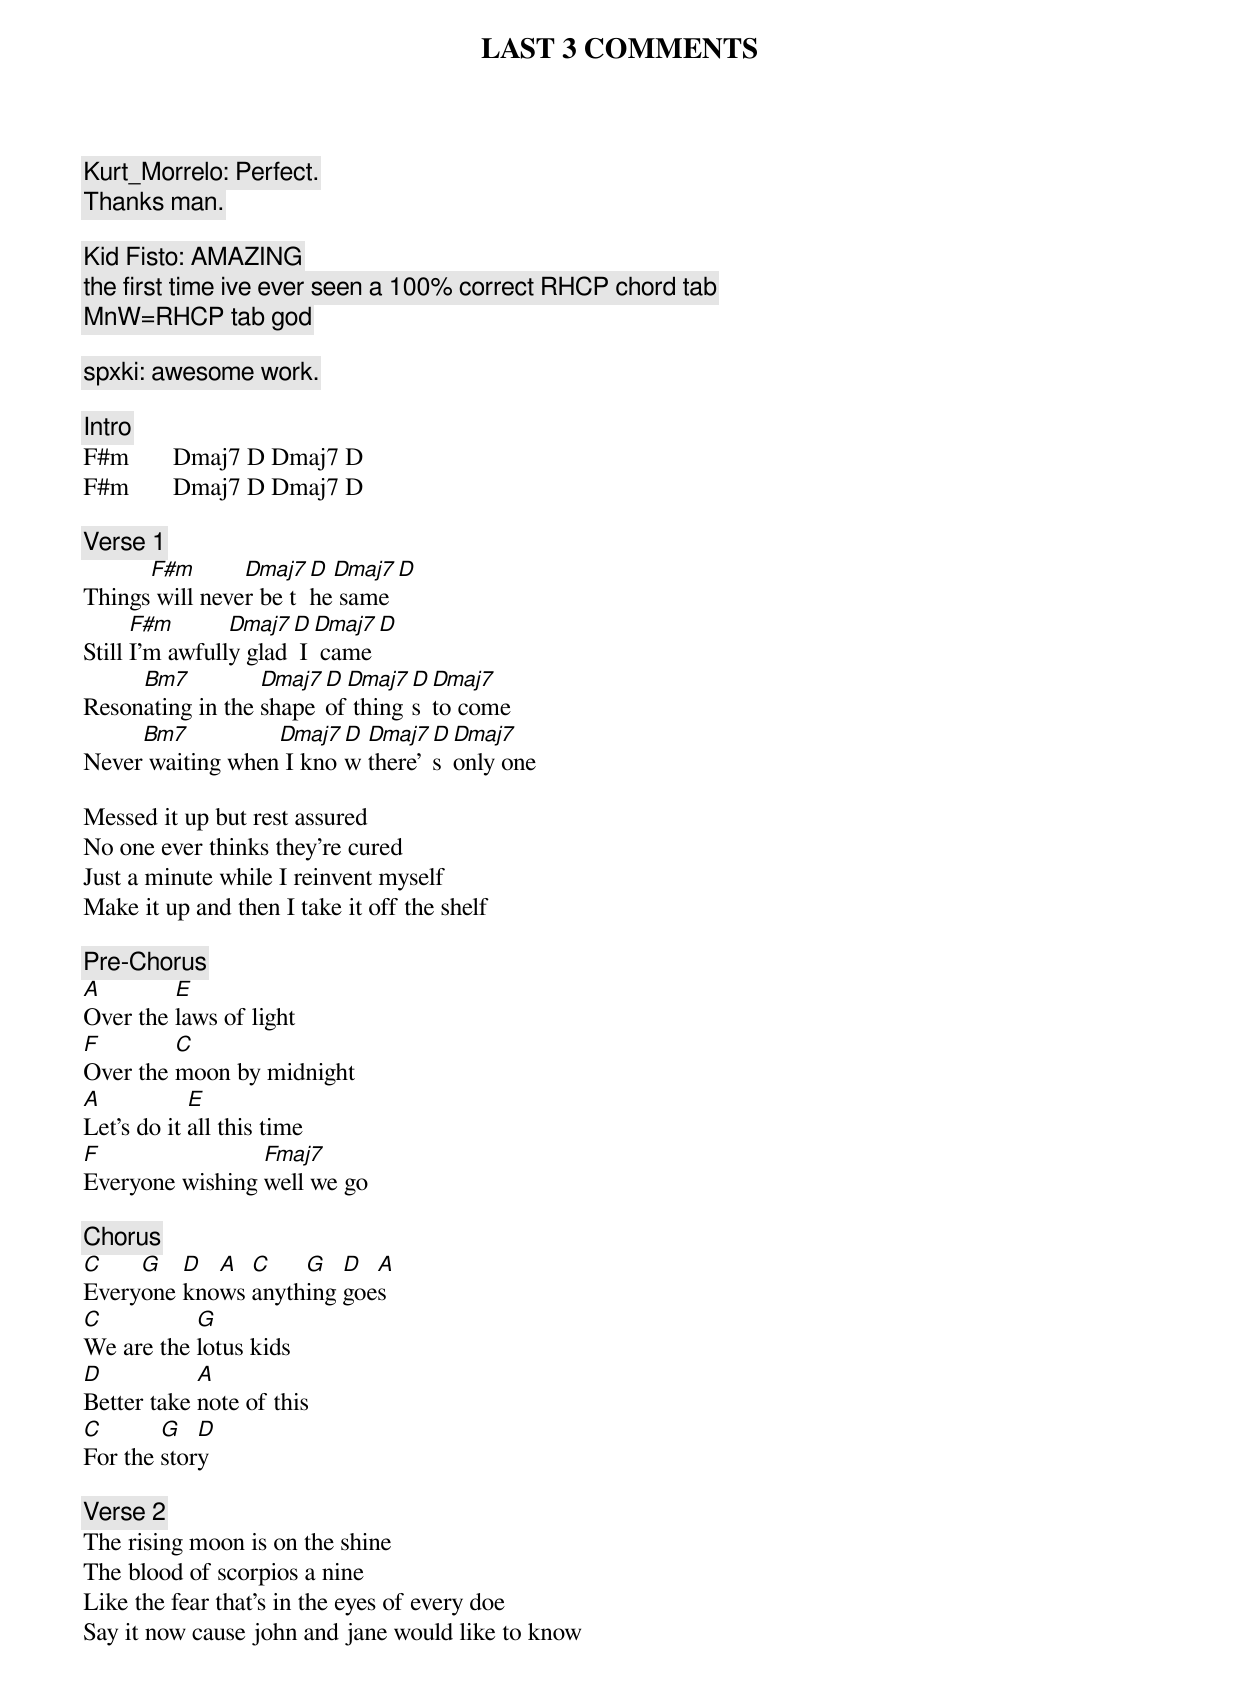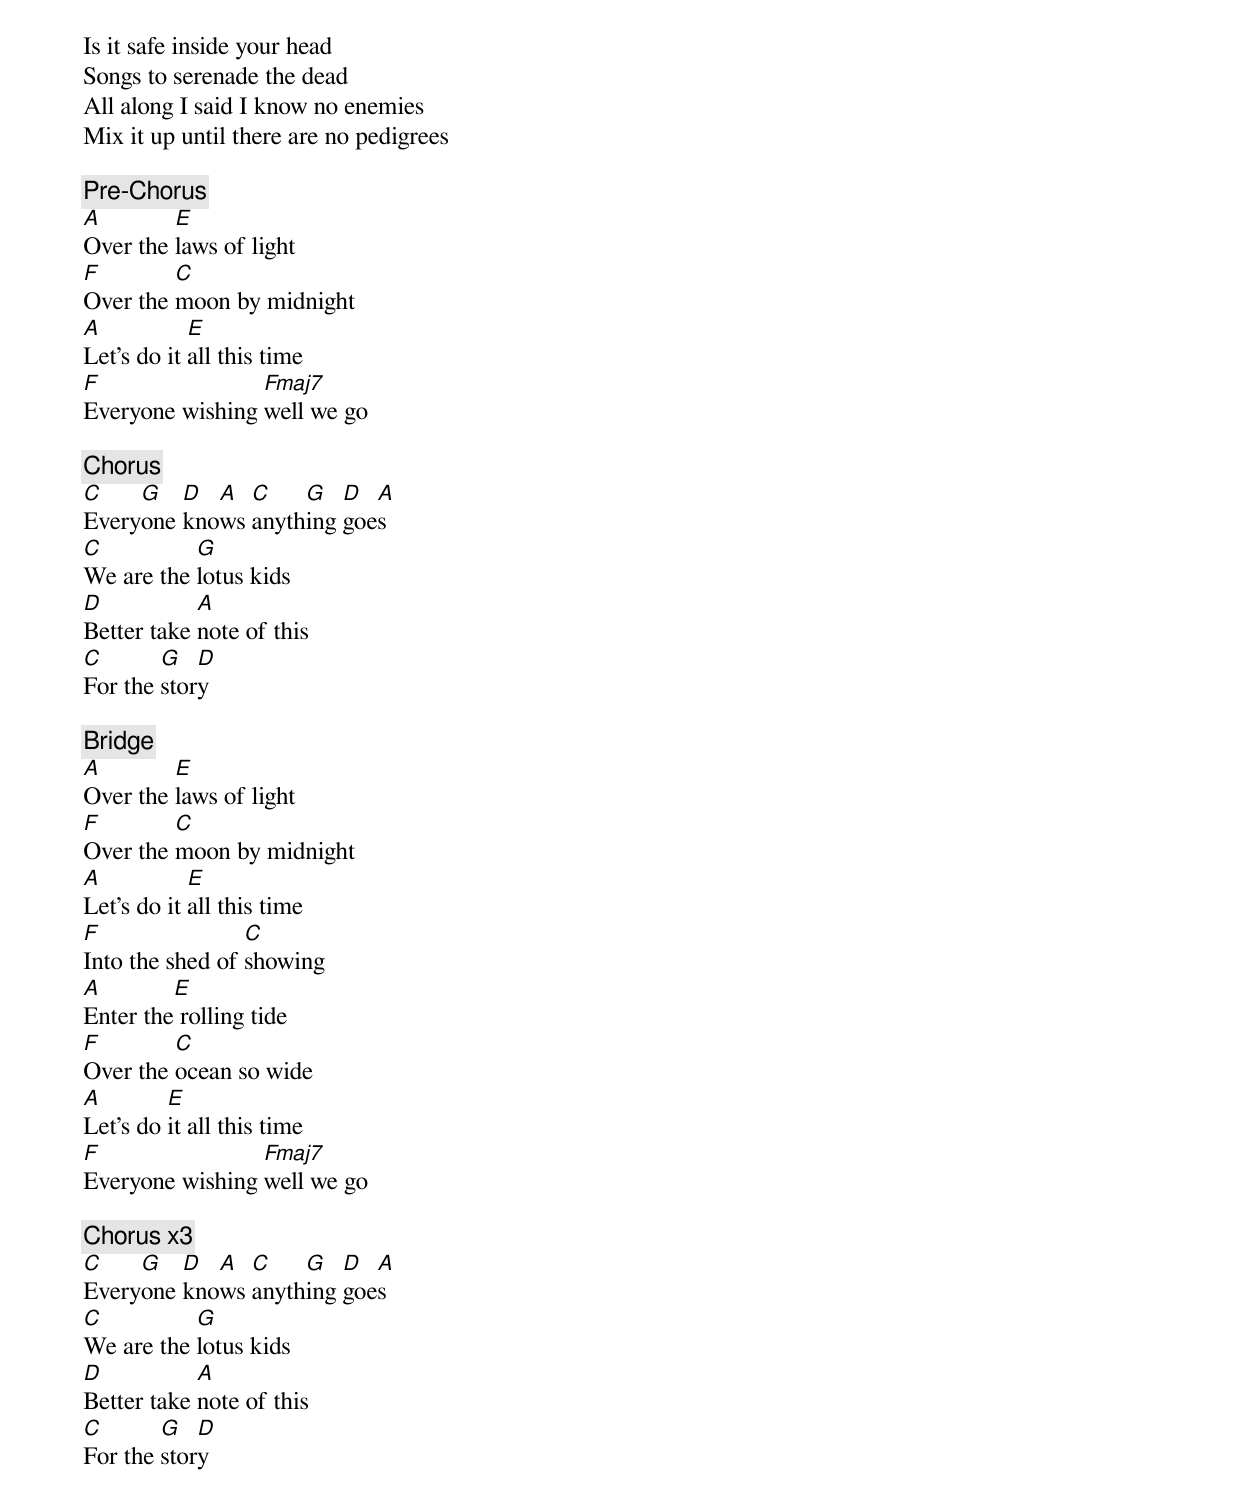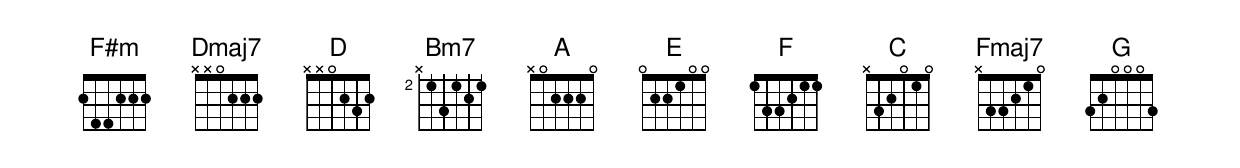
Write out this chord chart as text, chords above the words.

LAST 3 COMMENTS

Kurt_Morrelo: Perfect.
Thanks man.

Kid Fisto: AMAZING
the first time ive ever seen a 100% correct RHCP chord tab
MnW=RHCP tab god

spxki: awesome work.

[Intro]
F#m       Dmaj7 D Dmaj7 D
F#m       Dmaj7 D Dmaj7 D

[Verse 1]
      F#m       Dmaj7 D Dmaj7 D
Things will never be the same
      F#m       Dmaj7 D Dmaj7 D
Still I'm awfully glad I came
     Bm7          Dmaj7 D Dmaj7 D Dmaj7
Resonating in the shape of things to come
     Bm7          Dmaj7 D Dmaj7 D Dmaj7
Never waiting when I know there's only one

Messed it up but rest assured
No one ever thinks they're cured
Just a minute while I reinvent myself
Make it up and then I take it off the shelf

[Pre-Chorus]
A        E
Over the laws of light
F        C
Over the moon by midnight
A           E
Let's do it all this time
F                Fmaj7
Everyone wishing well we go

[Chorus]
C    G   D  A  C    G   D  A
Everyone knows anything goes
C          G
We are the lotus kids
D           A
Better take note of this
C       G   D
For the story

[Verse 2]
The rising moon is on the shine
The blood of scorpios a nine
Like the fear that's in the eyes of every doe
Say it now cause john and jane would like to know

Is it safe inside your head
Songs to serenade the dead
All along I said I know no enemies
Mix it up until there are no pedigrees

[Pre-Chorus]
A        E
Over the laws of light
F        C
Over the moon by midnight
A           E
Let's do it all this time
F                Fmaj7
Everyone wishing well we go

[Chorus]
C    G   D  A  C    G   D  A
Everyone knows anything goes
C          G
We are the lotus kids
D           A
Better take note of this
C       G   D
For the story

[Bridge]
A        E
Over the laws of light
F        C
Over the moon by midnight
A           E
Let's do it all this time
F                C
Into the shed of showing
A        E
Enter the rolling tide
F        C
Over the ocean so wide
A        E
Let's do it all this time
F                Fmaj7
Everyone wishing well we go

[Chorus] x3
C    G   D  A  C    G   D  A
Everyone knows anything goes
C          G
We are the lotus kids
D           A
Better take note of this
C       G   D
For the story
